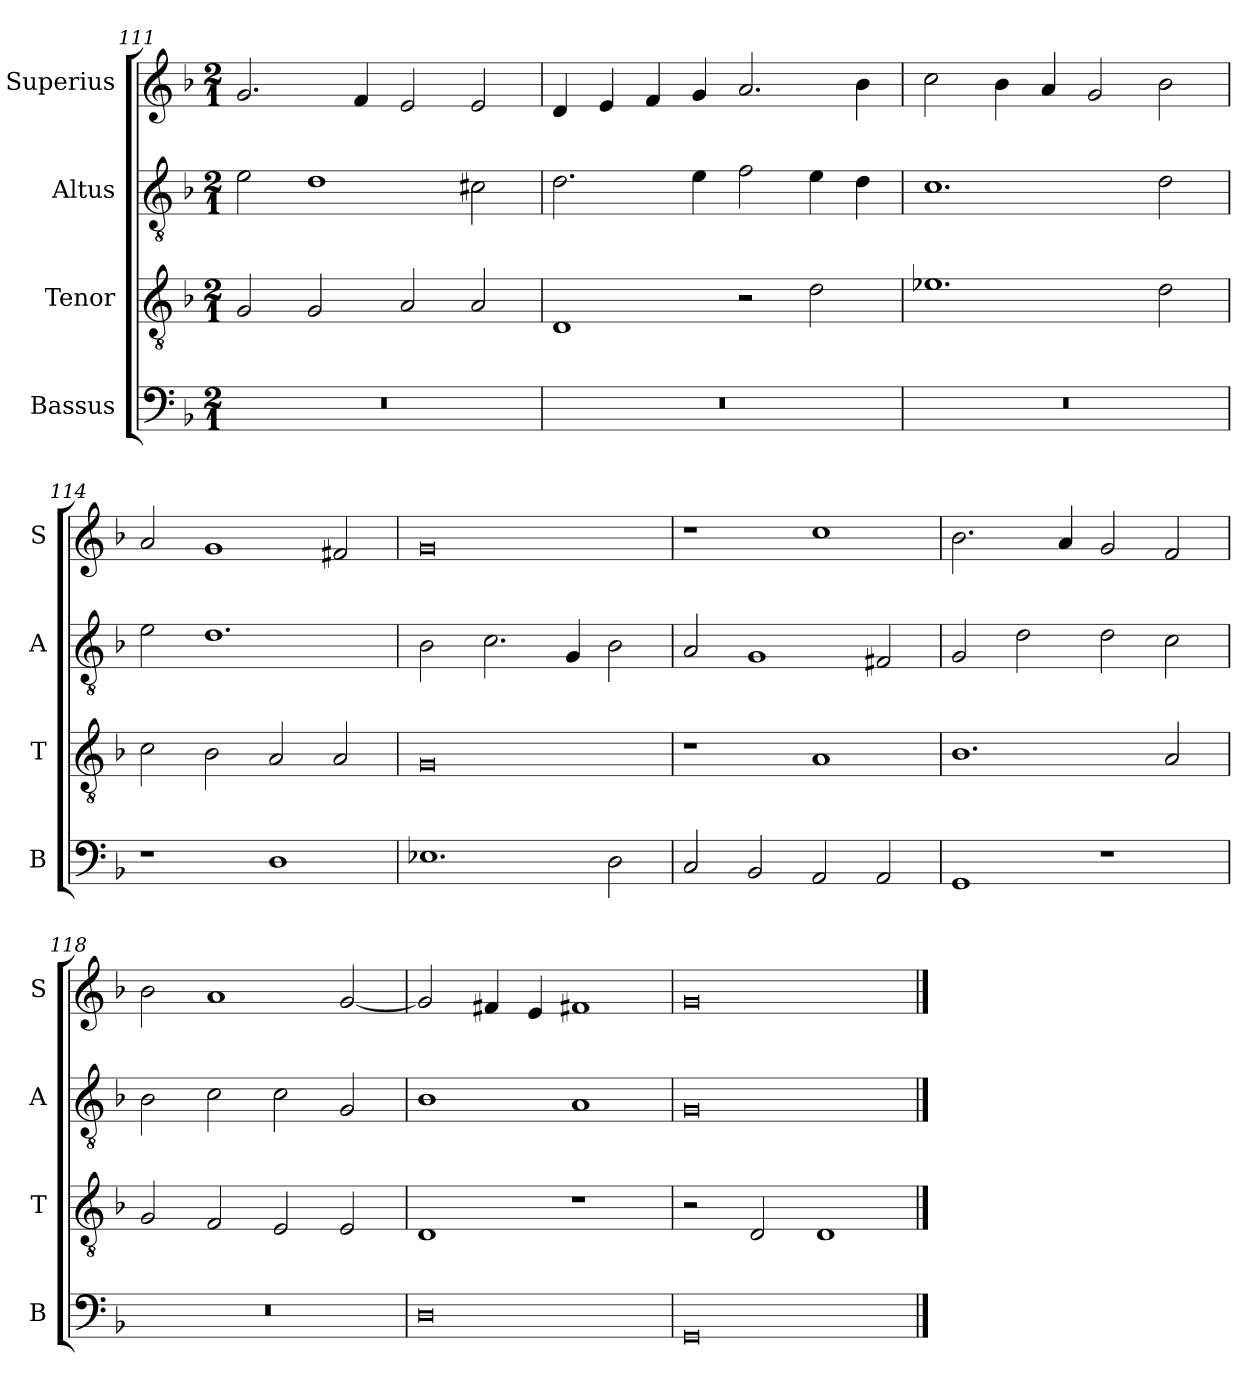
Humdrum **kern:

**kern	**kern	**kern	**kern
*part4	*part3	*part2	*part1
*staff4	*staff3	*staff2	*staff1
*I"Bassus	*I"Tenor	*I"Altus	*I"Superius
*I'B	*I'T	*I'A	*I'S
*clefF4	*clefGv2	*clefGv2	*clefG2
*k[b-]	*k[b-]	*k[b-]	*k[b-]
*M2/1	*M2/1	*M2/1	*M2/1
=111	=111	=111	=111
0r	2G/	2e\	2.g/
.	2G/	1d	.
.	.	.	4f/
.	2A/	.	2e/
.	2A/	2c#X\	2e/
=112	=112	=112	=112
0r	1D	2.d\	4d/
.	.	.	4e/
.	.	.	4f/
.	.	4e\	4g/
.	2r	2f\	2.a/
.	2d\	4e\	.
.	.	4d\	4b-\
=113	=113	=113	=113
0r	1.e-X	1.c	2cc\
.	.	.	4b-\
.	.	.	4a/
.	.	.	2g/
.	2d\	2d\	2b-\
=114	=114	=114	=114
1r	2c\	2e\	2a/
.	2B-\	1.d	1g
1D	2A/	.	.
.	2A/	.	2f#X/
=115	=115	=115	=115
1.E-X	0G	2B-\	0g
.	.	2.c\	.
.	.	4G/	.
2D\	.	2B-\	.
=116	=116	=116	=116
2C/	1r	2A/	1r
2BB-/	.	1G	.
2AA/	1A	.	1cc
2AA/	.	2F#X/	.
=117	=117	=117	=117
1GG	1.B-	2G/	2.b-\
.	.	2d\	.
.	.	.	4a/
1r	.	2d\	2g/
.	2A/	2c\	2f/
=118	=118	=118	=118
0r	2G/	2B-\	2b-\
.	2F/	2c\	1a
.	2E/	2c\	.
.	2E/	2G/	[2g/
=119	=119	=119	=119
0D	1D	1B-	2g/]
.	.	.	4f#X/
.	.	.	4e/
.	1r	1A	1f#X
=120	=120	=120	=120
0GG	2r	0G	0g
.	2D/	.	.
.	1D	.	.
==	==	==	==
*-	*-	*-	*-
